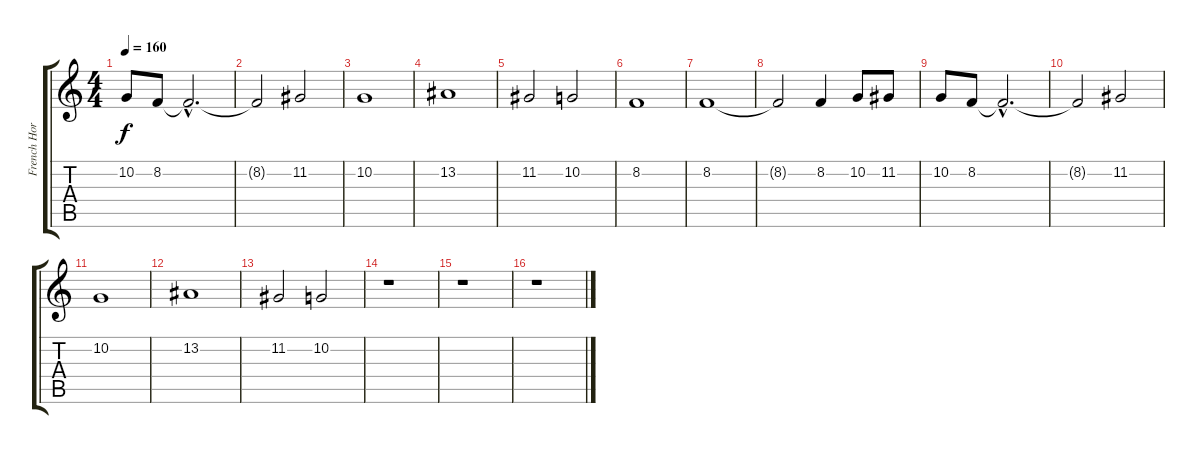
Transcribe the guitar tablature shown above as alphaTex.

\track ("French Horn" "French Hor") {instrument synthbrass2}
\staff {score tabs}
\tuning (D4 A3 F3 C3 G2 D2) {hide}
\ts (4 4)
\tempo 160
\clef g2
\ks c
10.2.8{dy f} 8.2.8 8.2{hac t}.2{d} |
8.2{t}.2 11.2.2 |
10.2.1 |
13.2.1 |
11.2.2 10.2.2 |
8.2.1 |
8.2.1 |
8.2{t}.2 8.2.4 10.2.8 11.2.8 |
10.2.8 8.2.8 8.2{hac t}.2{d} |
8.2{t}.2 11.2.2 |
10.2.1 |
13.2.1 |
11.2.2 10.2.2 |
r.1 |
r.1 |
r.1
